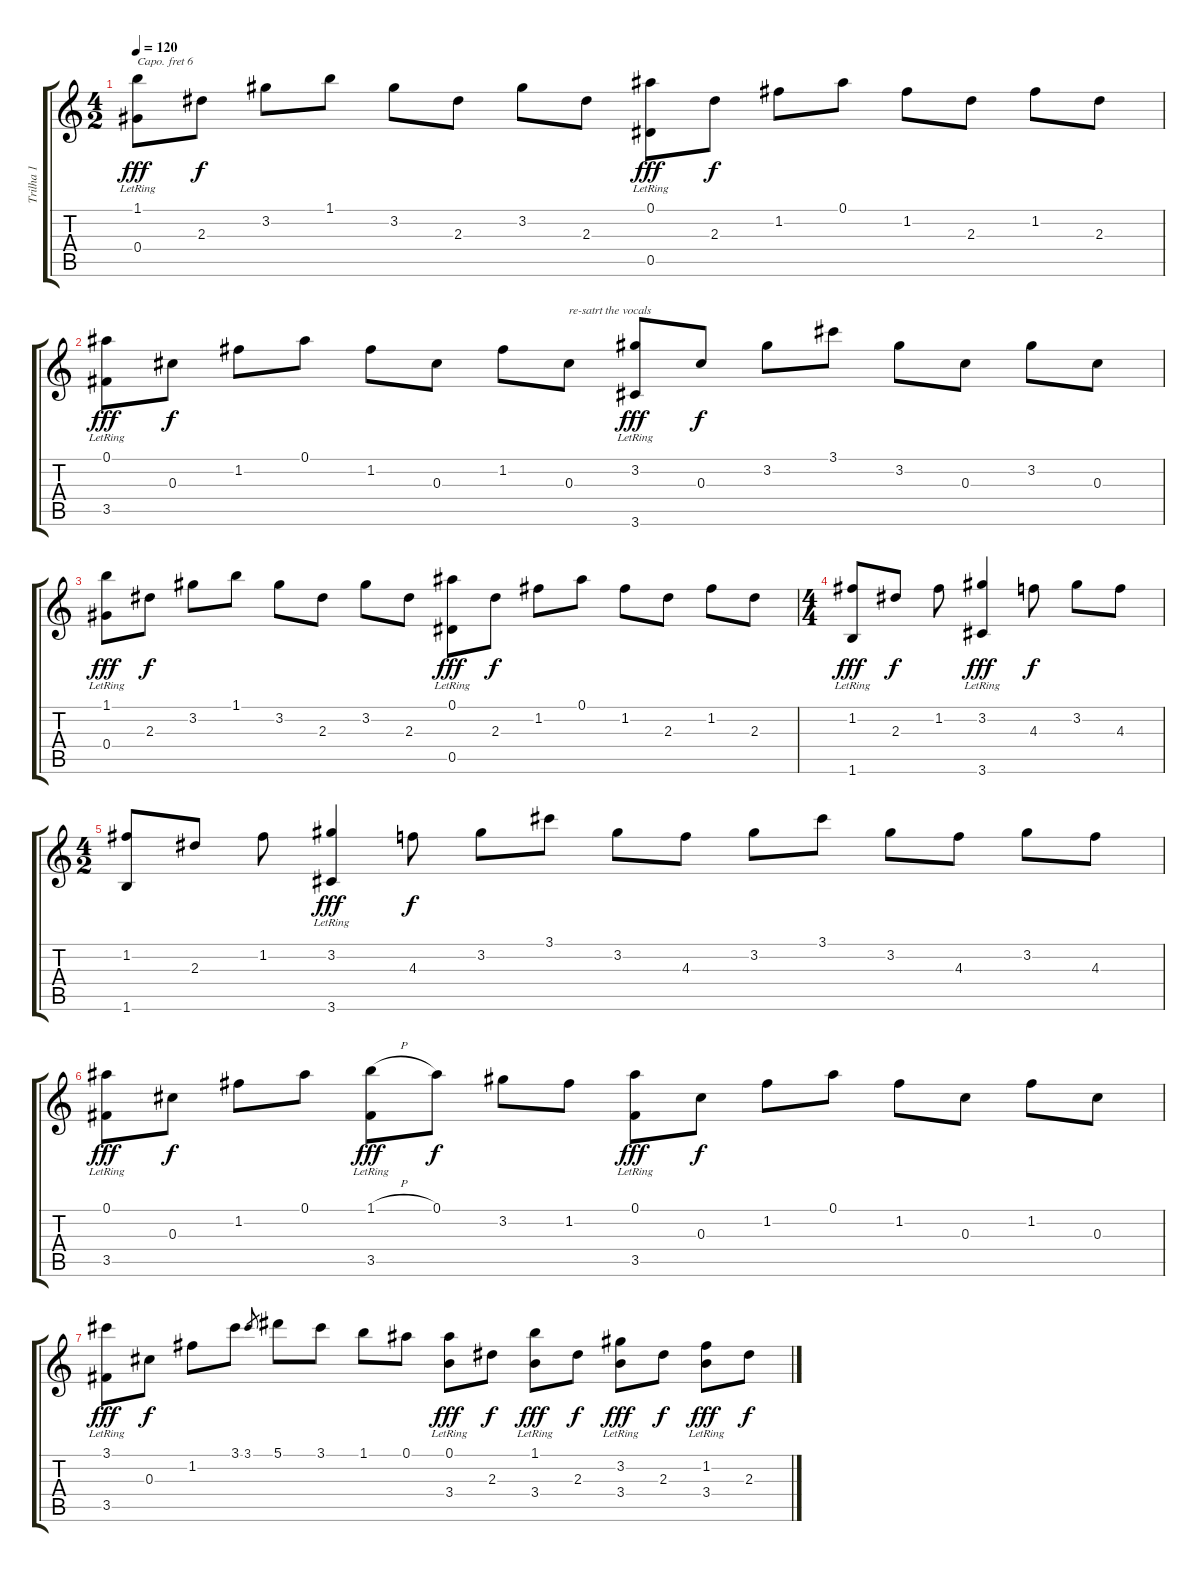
\track ("Trilha 1" "Trilha 1") {instrument acousticguitarnylon}
\staff {score tabs}
\capo 6
\tuning (E4 B3 G3 D3 A2 E2) {hide}
\ts (4 2)
\tempo 120
\clef g2
\ks c
(1.1 0.4{lr}).8{dy fff} 2.3.8{dy f} 3.2.8 1.1.8 3.2.8 2.3.8 3.2.8 2.3.8 (0.1 0.5{lr}).8{dy fff} 2.3.8{dy f} 1.2.8 0.1.8 1.2.8 2.3.8 1.2.8 2.3.8 |
(0.1 3.5{lr}).8{dy fff} 0.3.8{dy f} 1.2.8 0.1.8 1.2.8 0.3.8 1.2.8 0.3.8{txt "re-satrt the vocals"} (3.2 3.6{lr}).8{dy fff} 0.3.8{dy f} 3.2.8 3.1.8 3.2.8 0.3.8 3.2.8 0.3.8 |
(1.1 0.4{lr}).8{dy fff} 2.3.8{dy f} 3.2.8 1.1.8 3.2.8 2.3.8 3.2.8 2.3.8 (0.1 0.5{lr}).8{dy fff} 2.3.8{dy f} 1.2.8 0.1.8 1.2.8 2.3.8 1.2.8 2.3.8 |
\ts (4 4)
(1.2 1.6{lr}).8{dy fff} 2.3.8{dy f} 1.2.8 (3.2 3.6{lr}).4{dy fff} 4.3.8{dy f} 3.2.8 4.3.8 |
\ts (4 2)
(1.2 1.6).8 2.3.8 1.2.8 (3.2 3.6{lr}).4{dy fff} 4.3.8{dy f} 3.2.8 3.1.8 3.2.8 4.3.8 3.2.8 3.1.8 3.2.8 4.3.8 3.2.8 4.3.8 |
(0.1 3.5{lr}).8{dy fff} 0.3.8{dy f} 1.2.8 0.1.8 (1.1{h} 3.5{lr}).8{dy fff} 0.1.8{dy f} 3.2.8 1.2.8 (0.1 3.5{lr}).8{dy fff} 0.3.8{dy f} 1.2.8 0.1.8 1.2.8 0.3.8 1.2.8 0.3.8 |
(3.1 3.5{lr}).8{dy fff} 0.3.8{dy f} 1.2.8 3.1.8 3.1.8{gr} 5.1.8 3.1.8 1.1.8 0.1.8 (0.1 3.4{lr}).8{dy fff} 2.3.8{dy f} (1.1 3.4{lr}).8{dy fff} 2.3.8{dy f} (3.2 3.4{lr}).8{dy fff} 2.3.8{dy f} (1.2 3.4{lr}).8{dy fff} 2.3.8{dy f}
